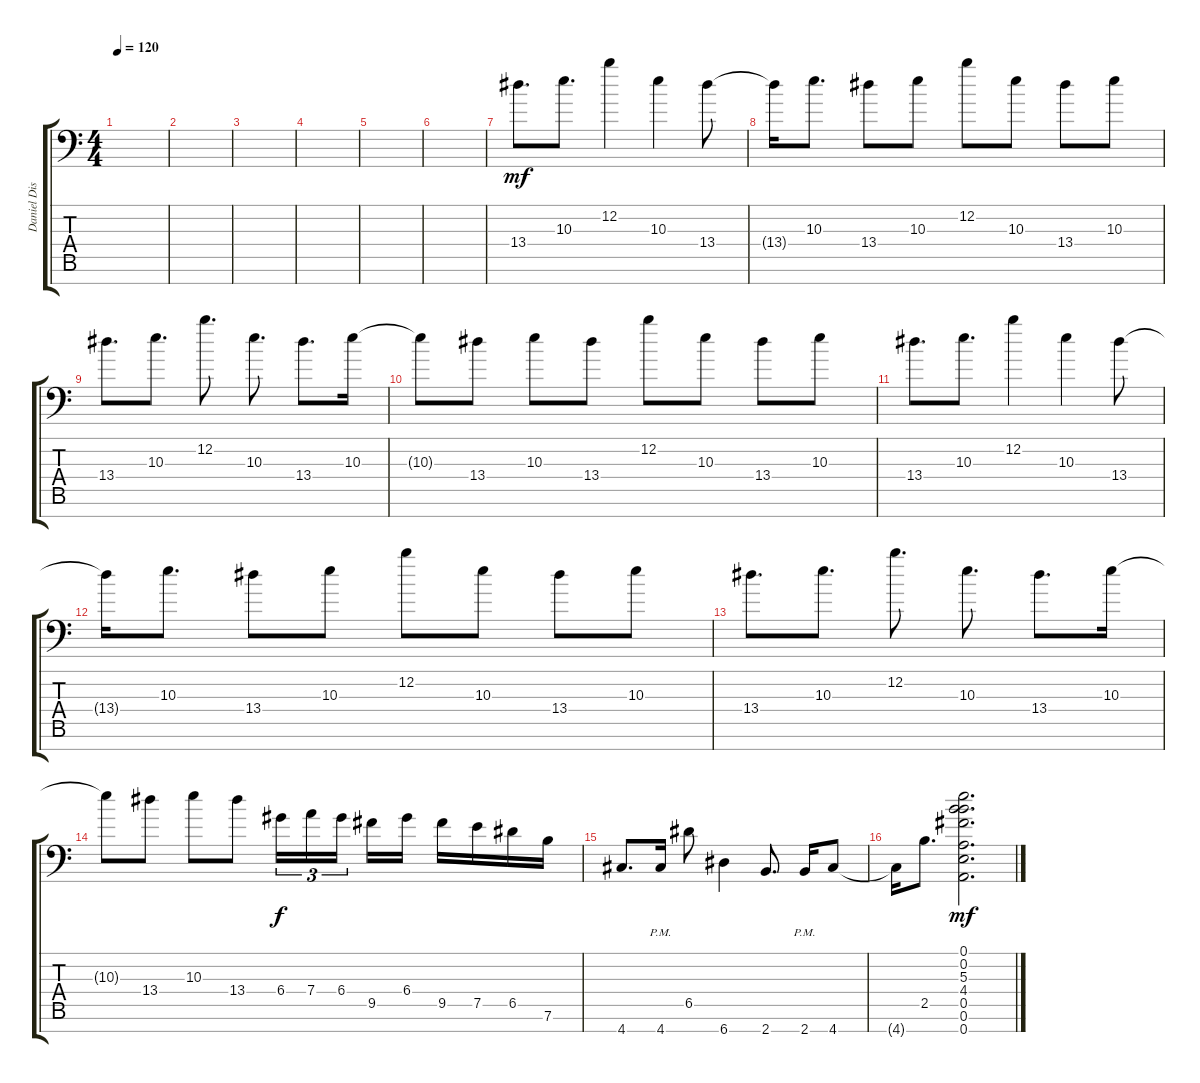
\track ("Daniel Distorted" "Daniel Dis") {instrument distortionguitar}
\staff {score tabs}
\tuning (E4 B3 Gb3 D3 A2 E2 A1) {hide}
\ts (4 4)
\tempo 120
\clef f4
\ks c
|
|
|
|
|
|
13.4.8{d dy mf} 10.3.8{d} 12.2.4 10.3.4 13.4.8 |
13.4{t}.16 10.3.8{d} 13.4.8 10.3.8 12.2.8 10.3.8 13.4.8 10.3.8 |
13.4.8{d} 10.3.8{d} 12.2.8{d} 10.3.8{d} 13.4.8{d} 10.3.16 |
10.3{t}.8 13.4.8 10.3.8 13.4.8 12.2.8 10.3.8 13.4.8 10.3.8 |
13.4.8{d} 10.3.8{d} 12.2.4 10.3.4 13.4.8 |
13.4{t}.16 10.3.8{d} 13.4.8 10.3.8 12.2.8 10.3.8 13.4.8 10.3.8 |
13.4.8{d} 10.3.8{d} 12.2.8{d} 10.3.8{d} 13.4.8{d} 10.3.16 |
10.3{t}.8 13.4.8 10.3.8 13.4.8 6.4.16{tu (3 2) dy f} 7.4.16{tu (3 2)} 6.4.16{tu (3 2) beam splitsecondary} 9.5.16 6.4.16 9.5.16 7.5.16 6.5.16 7.6.16 |
4.7.8{d} 4.7{pm}.16 6.5.8 6.7.4 2.7.8{d} 2.7{pm}.16 4.7.8 |
4.7{t}.16 2.5.8{d} (0.1 0.2 5.3 4.4 0.5 0.6 0.7).2{d dy mf}
